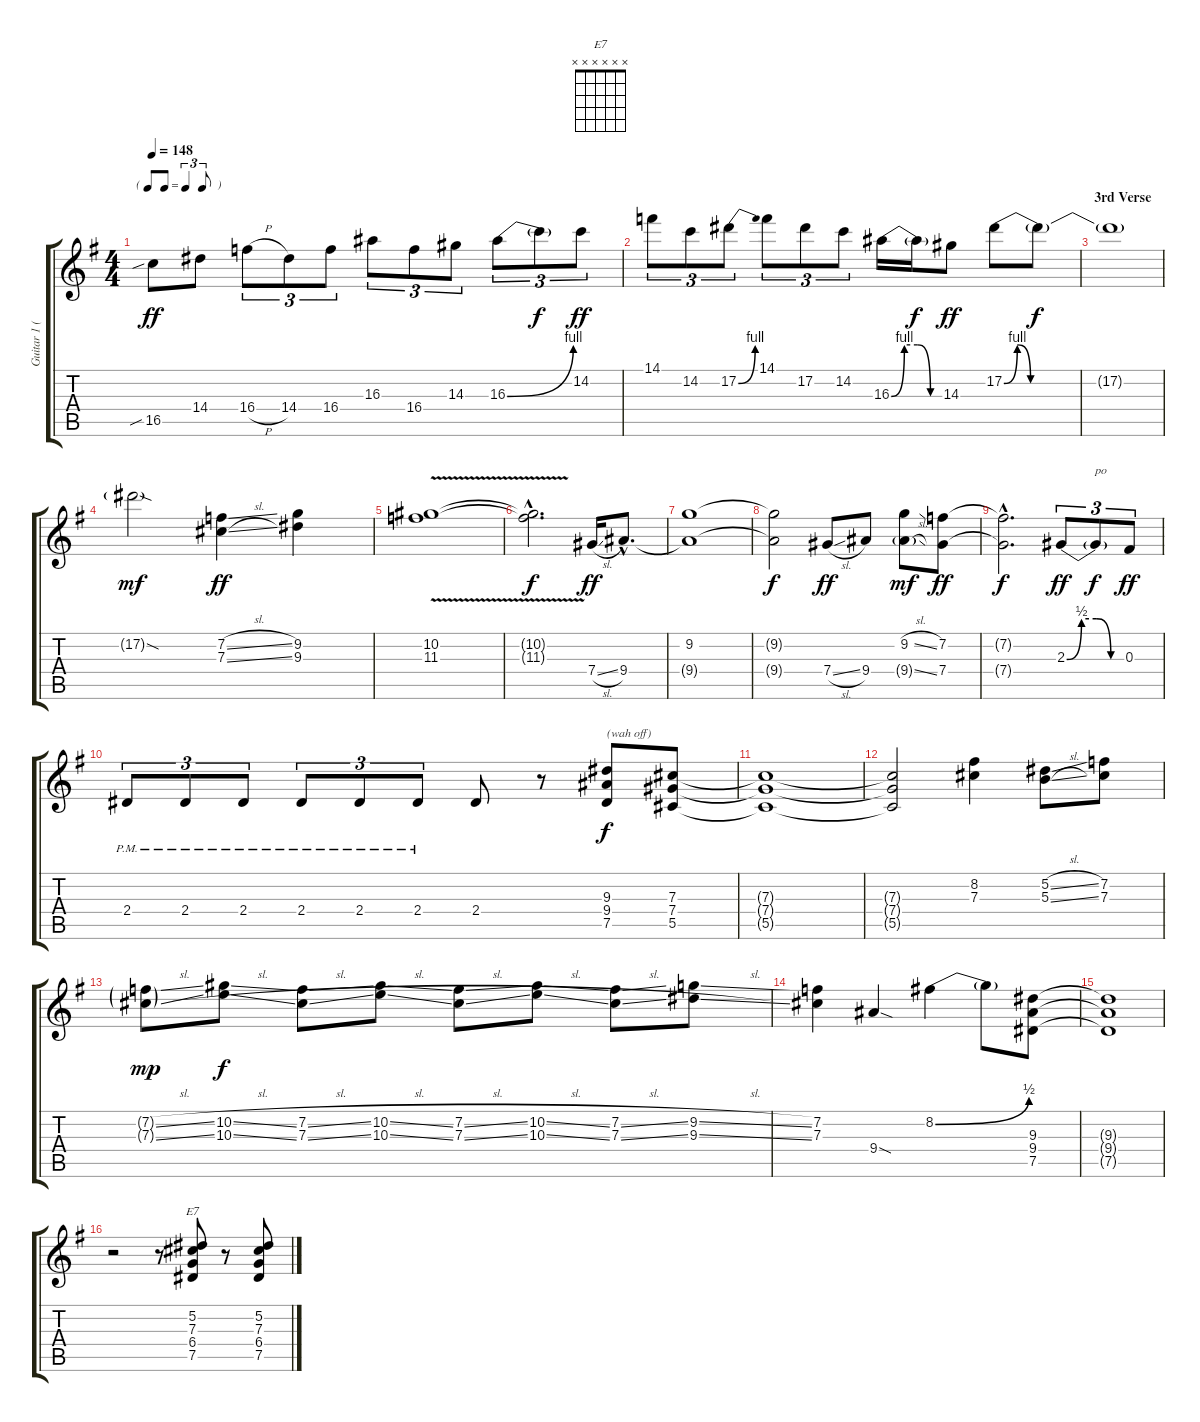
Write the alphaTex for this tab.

\track ("Guitar 1 (Slash)" "Guitar 1 (") {instrument overdrivenguitar}
\staff {score tabs}
\tuning (Eb4 Bb3 Gb3 Db3 Ab2 Eb2) {hide}
\chord ("E7" x x x x x x)
\ts (4 4)
\tf triplet8th
\tempo 148
\clef g2
\ks g
16.5{sib}.8{dy ff} 14.4.8 16.4{h}.8{tu (3 2)} 14.4.8{tu (3 2)} 16.4.8{tu (3 2)} 16.3.8{tu (3 2)} 16.4.8{tu (3 2)} 14.3.8{tu (3 2)} 16.3{be (bend 0 0 60 4)}.8{tu (3 2)} 16.3{t}.8{tu (3 2) dy f} 14.2.8{tu (3 2) dy ff} |
14.1.8{tu (3 2)} 14.2.8{tu (3 2)} 17.2{be (bend 0 0 60 4)}.8{tu (3 2)} 14.1.8{tu (3 2)} 17.2.8{tu (3 2)} 14.2.8{tu (3 2)} 16.3{be (custom 0 0 15 4 30 4 45 0 60 0)}.16 16.3{t}.16{dy f} 14.3.8{dy ff} 17.2{be (custom 0 0 5 4 10 0 45 0 60 0)}.8 17.2{t}.8{dy f} |
\section ("" "3rd Verse")
17.2{t}.1 |
17.2{sod g}.2{dy mf} (7.2{sl} 7.3{sl}).4{dy ff} (9.2 9.3).4 |
(10.2{v} 11.3{v}).1 |
(10.2{hac t} 11.3{hac t}).2{d dy f} 7.4{sl}.16{dy ff} 9.4{hac}.8{d} |
(9.2 9.4{t}).1 |
(9.2{t} 9.4{t}).2{dy f} 7.4{sl}.8{dy ff} 9.4.8 (9.2{sl} 9.4{sl g}).8{dy mf} (7.2 7.4).8{dy ff} |
(7.2{hac t} 7.4{hac t}).2{d dy f} 2.3{be (custom 0 0 15 2 30 2 45 0 60 0)}.8{tu (3 2) dy ff} 2.3{t}.8{tu (3 2) txt "po" dy f} 0.3.8{tu (3 2) dy ff} |
2.4{pm}.8{tu (3 2)} 2.4{pm}.8{tu (3 2)} 2.4{pm}.8{tu (3 2)} 2.4{pm}.8{tu (3 2)} 2.4{pm}.8{tu (3 2)} 2.4{pm}.8{tu (3 2)} 2.4.8 r.8 (9.3 9.4 7.5).8{txt "(wah off)" dy f} (7.3 7.4 5.5).8 |
(7.3{t} 7.4{t} 5.5{t}).1 |
(7.3{t} 7.4{t} 5.5{t}).2 (8.2 7.3).4 (5.2{sl} 5.3{sl}).8 (7.2 7.3).8 |
(7.2{sl g} 7.3{sl g}).8{dy mp} (10.2{sl} 10.3{sl}).8{dy f} (7.2{sl} 7.3{sl}).8 (10.2{sl} 10.3{sl}).8 (7.2{sl} 7.3{sl}).8 (10.2{sl} 10.3{sl}).8 (7.2{sl} 7.3{sl}).8 (9.2{sl} 9.3{sl}).8 |
(7.2 7.3).4 9.4{sod}.4 8.2{be (bend 0 0 60 2)}.4 8.2{t}.8 (9.3 9.4 7.5).8 |
(9.3{t} 9.4{t} 7.5{t}).1 |
r.2 r.8 (5.2 7.3 6.4 7.5).8{ch "E7"} r.8 (5.2 7.3 6.4 7.5).8
